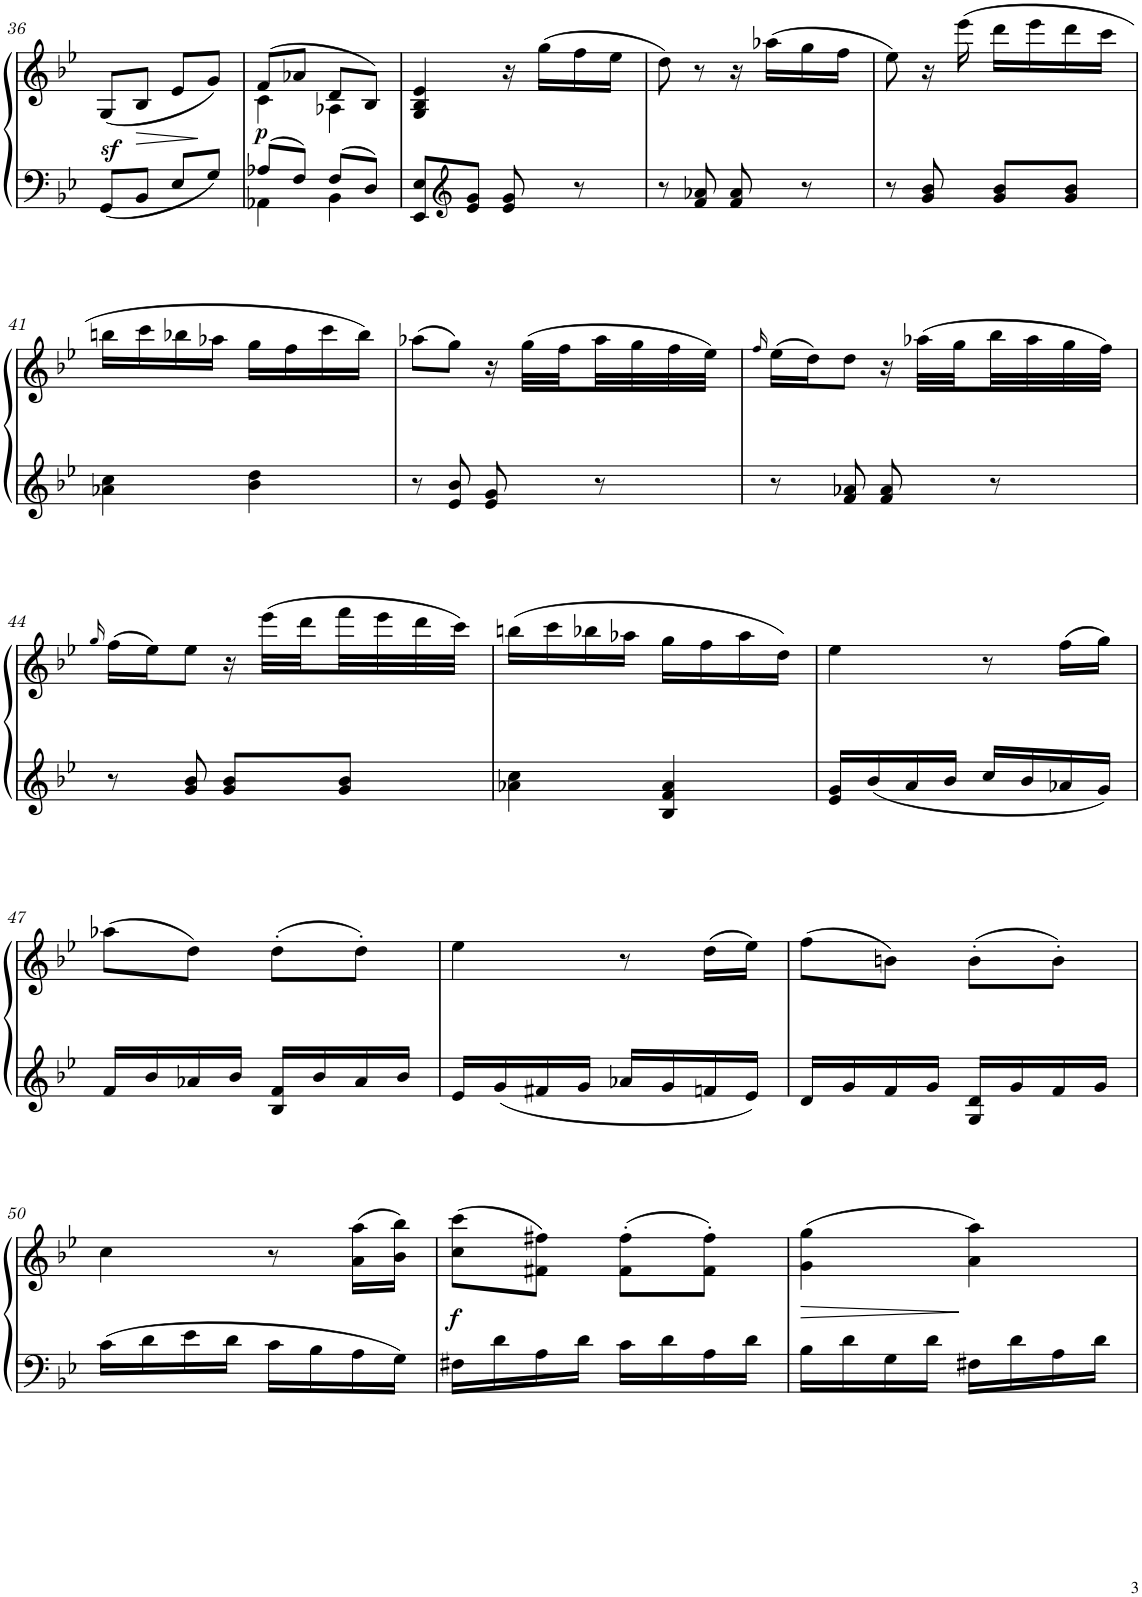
**kern	**kern	**dynam
*part1	*part1	*part1
*staff2	*staff1	*staff1/2
*I"Klavier linke Hand	*	*
!!LO:PB:g=z
*clefF4	*clefG2	*
*k[b-e-]	*k[b-e-]	*
*M2/4	*M2/4	*
=36	=36	=36
8GGz>/L	(8G/L	.
!	!	!LO:HP:b
8BB-/J	8B-/J	>
8E-/L	8e-/L	.
8G/J	8g/J)	]
=37	=37	=37
*^	*^	*
!	!	!	!	!LO:DY:a=2
8A-X/L	4AA-X\	(8f/L	4c\	p
8F/J	.	8a-X/J	.	.
8F/L	4BB-\	8d/L	4A-X\	.
8D/J	.	8B-/J)	.	.
*v	*v	*	*	*
*	*v	*v	*
=38	=38	=38
8EE-/ 8E-/L	4G/ 4B-/ 4e-/	.
*clefG2	*	*
8e-/ 8g/J	.	.
8e-/ 8g/	16r	.
.	(16gg\LL	.
8r	16ff\	.
.	16ee-\JJ	.
=39	=39	=39
8r	8dd\)	.
8f/ 8a-X/	8r	.
8f/ 8a-/	16r	.
.	(16aa-X\LL	.
8r	16gg\	.
.	16ff\JJ	.
=40	=40	=40
8r	8ee-\)	.
8g/ 8b-/	16r	.
.	(16eee-\	.
8g/ 8b-/L	16ddd\LL	.
.	16eee-\	.
8g/ 8b-/J	16ddd\	.
.	16ccc\JJ	.
!!LO:LB:g=z
=41	=41	=41
4a-X\ 4cc\	16bbn\LL	.
.	16ccc\	.
.	16bb-X\	.
.	16aa-X\JJ	.
4b-\ 4dd\	16gg\LL	.
.	16ff\	.
.	16ccc\	.
.	16bb-\JJ)	.
=42	=42	=42
8r	(8aa-X\L	.
8e-/ 8b-/	8gg\J)	.
8e-/ 8g/	16r	.
.	(32gg\LLL	.
.	32ff\	.
8r	32aa-\	.
.	32gg\	.
.	32ff\	.
.	32ee-\JJJ)	.
=43	=43	=43
.	16qff/	.
8r	(16ee-\LL	.
.	16dd\J)	.
8f/ 8a-X/	8dd\J	.
8f/ 8a-/	16r	.
.	(32aa-X\LLL	.
.	32gg\	.
8r	32bb-\	.
.	32aa-\	.
.	32gg\	.
.	32ff\JJJ)	.
!!LO:LB:g=z
=44	=44	=44
.	16qgg/	.
8r	(16ff\LL	.
.	16ee-\J)	.
8g/ 8b-/	8ee-\J	.
8g/ 8b-/L	16r	.
.	(32eee-\LLL	.
.	32ddd\	.
8g/ 8b-/J	32fff\	.
.	32eee-\	.
.	32ddd\	.
.	32ccc\JJJ)	.
=45	=45	=45
4a-X\ 4cc\	(16bbn\LL	.
.	16ccc\	.
.	16bb-X\	.
.	16aa-X\JJ	.
4B-/ 4f/ 4a-/	16gg\LL	.
.	16ff\	.
.	16aa-\	.
.	16dd\JJ)	.
=46	=46	=46
16e-/ 16g/LL	4ee-\	.
16b-/	.	.
16a/	.	.
16b-/JJ	.	.
16cc/LL	8r	.
16b-/	.	.
16a-X/	(16ff\LL	.
16g/JJ	16gg\JJ)	.
!!LO:LB:g=z
=47	=47	=47
16f/LL	(8aa-X\L	.
16b-/	.	.
16a-X/	8dd\J)	.
16b-/JJ	.	.
16B-/ 16f/LL	(8dd'\L	.
16b-/	.	.
16a-/	8dd'\J)	.
16b-/JJ	.	.
=48	=48	=48
16e-/LL	4ee-\	.
16g/	.	.
16f#X/	.	.
16g/JJ	.	.
16a-X/LL	8r	.
16g/	.	.
16fn/	(16dd\LL	.
16e-/JJ	16ee-\JJ)	.
=49	=49	=49
16d/LL	(8ff\L	.
16g/	.	.
16f/	8bn\J)	.
16g/JJ	.	.
16G/ 16d/LL	(8b'\L	.
16g/	.	.
16f/	8b'\J)	.
16g/JJ	.	.
!!LO:LB:g=z
=50	=50	=50
16c\LL	4cc\	.
16d\	.	.
16e-\	.	.
16d\JJ	.	.
16c\LL	8r	.
16B-\	.	.
16A\	(16a\ 16aa\LL	.
16G\JJ	16b-\ 16bb-\JJ)	.
=51	=51	=51
!	!	!LO:DY:b
16F#X\LL	(8cc\ 8ccc\L	f
16d\	.	.
16A\	8f#X\ 8ff#X\J)	.
16d\JJ	.	.
16c\LL	(8f#\' 8ff#\'L	.
16d\	.	.
16A\	8f#\' 8ff#\'J)	.
16d\JJ	.	.
=52	=52	=52
!	!	!LO:HP:b
16B-\LL	(4g\ 4gg\	>
16d\	.	.
16G\	.	.
16d\JJ	.	.
16F#X\LL	4a\ 4aa\)	]
16d\	.	.
16A\	.	.
16d\JJ	.	.
=	=	=
*-	*-	*-
